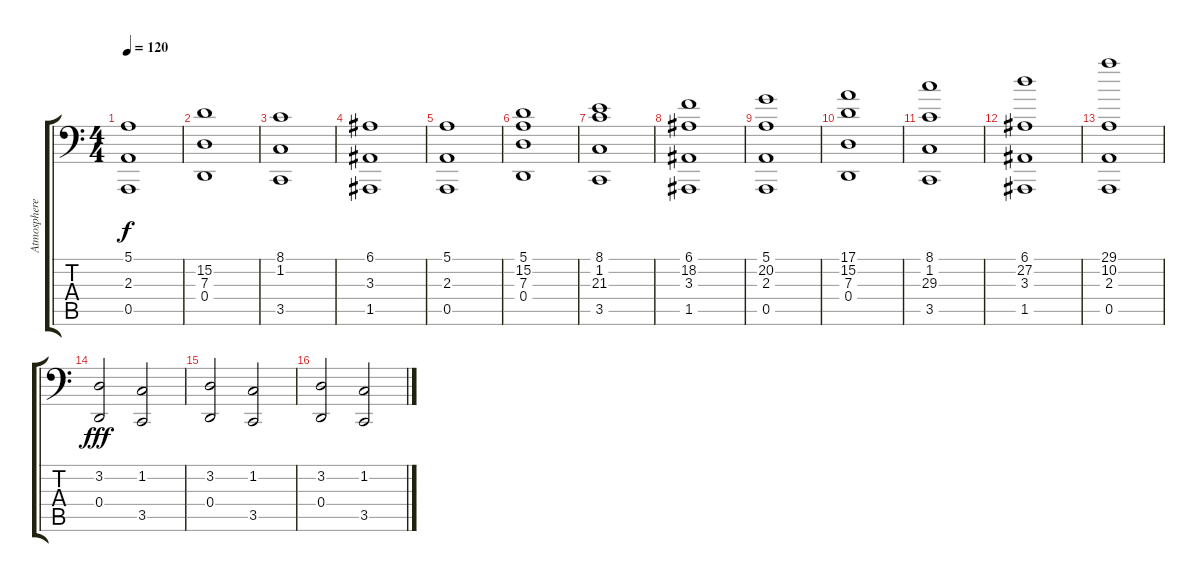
\track ("Atmosphere" "Atmosphere") {instrument pad7halo}
\staff {score tabs}
\tuning (E3 B2 G2 D2 A1 E1) {hide}
\ts (4 4)
\tempo 120
\clef f4
\ks c
(5.1 2.3 0.5).1{dy f} |
(15.2 7.3 0.4).1 |
(8.1 1.2 3.5).1 |
(6.1 3.3 1.5).1 |
(5.1 2.3 0.5).1 |
(5.1 15.2 7.3 0.4).1 |
(8.1 1.2 21.3 3.5).1 |
(6.1 18.2 3.3 1.5).1 |
(5.1 20.2 2.3 0.5).1 |
(17.1 15.2 7.3 0.4).1 |
(8.1 1.2 29.3 3.5).1 |
(6.1 27.2 3.3 1.5).1 |
(29.1 10.2 2.3 0.5).1 |
(3.2 0.4).2{dy fff} (1.2 3.5).2 |
(3.2 0.4).2 (1.2 3.5).2 |
(3.2 0.4).2 (1.2 3.5).2
